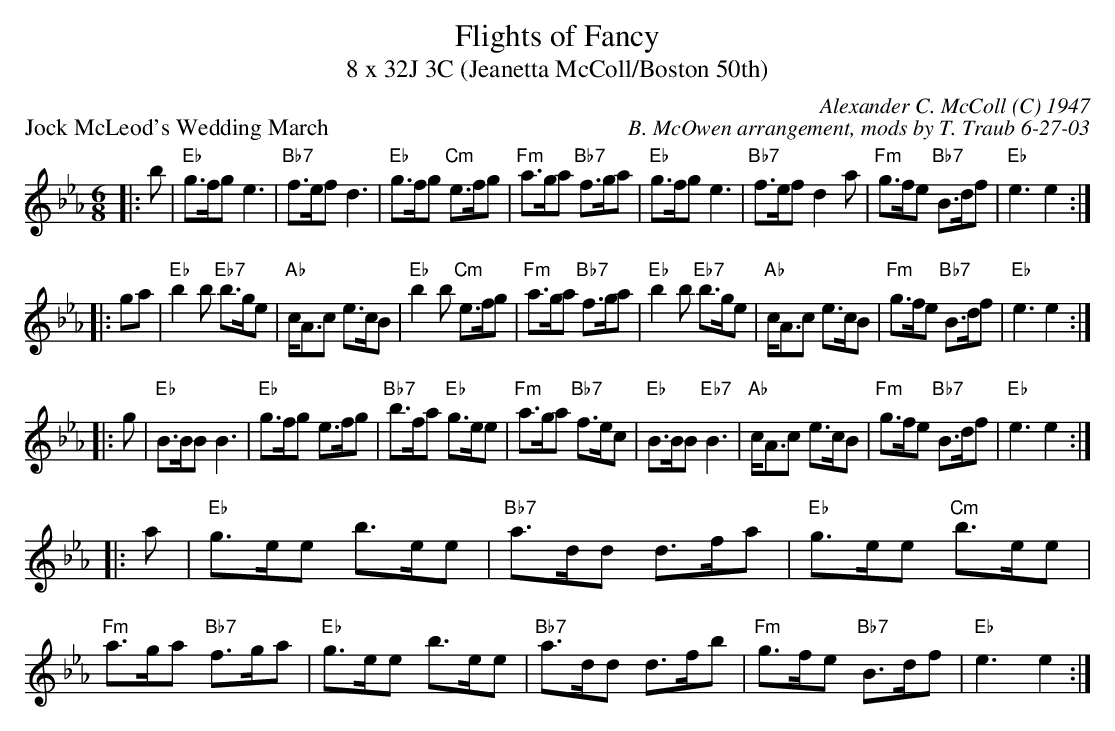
X:1
T:Flights of Fancy
T:8 x 32J 3C (Jeanetta McColl/Boston 50th)
P:Jock McLeod's Wedding March
C:Alexander C. McColl (C) 1947
C:B. McOwen arrangement, mods by T. Traub 6-27-03
M:6/8
K:Eb
L:1/8
|: b|"Eb"g>fg e3|"Bb7"f>ef d3|"Eb"g>fg "Cm" e>fg|"Fm" a>ga "Bb7"f>ga|"Eb"g>fg e3|"Bb7"f>ef d2 a|"Fm"g>fe "Bb7"B>df |"Eb"e3 e2 :|
|: ga|"Eb"b2 b "Eb7"b>ge |"Ab"c<Ac e>cB|"Eb"b2 b "Cm"e>fg|"Fm"a>ga "Bb7"f>ga|"Eb"b2 b "Eb7"b>ge|"Ab"c<Ac e>cB|"Fm"g>fe "Bb7"B>df |"Eb"e3 e2 :|
|: g|"Eb"B>BB B3|"Eb"g>fg e>fg| "Bb7"b>fa "Eb"g>ee|"Fm" a>ga "Bb7"f>ec|"Eb"B>BB "Eb7"B3|"Ab"c<Ac e>cB|"Fm"g>fe "Bb7"B>df|"Eb"e3 e2:|
|: a|"Eb"g>ee b>ee|"Bb7"a>dd d>fa|"Eb"g>ee "Cm"b>ee|"Fm"a>ga "Bb7"f>ga|"Eb"g>ee b>ee |"Bb7"a>dd d>fb|"Fm"g>fe "Bb7"B>df |"Eb"e3 e2 :|
